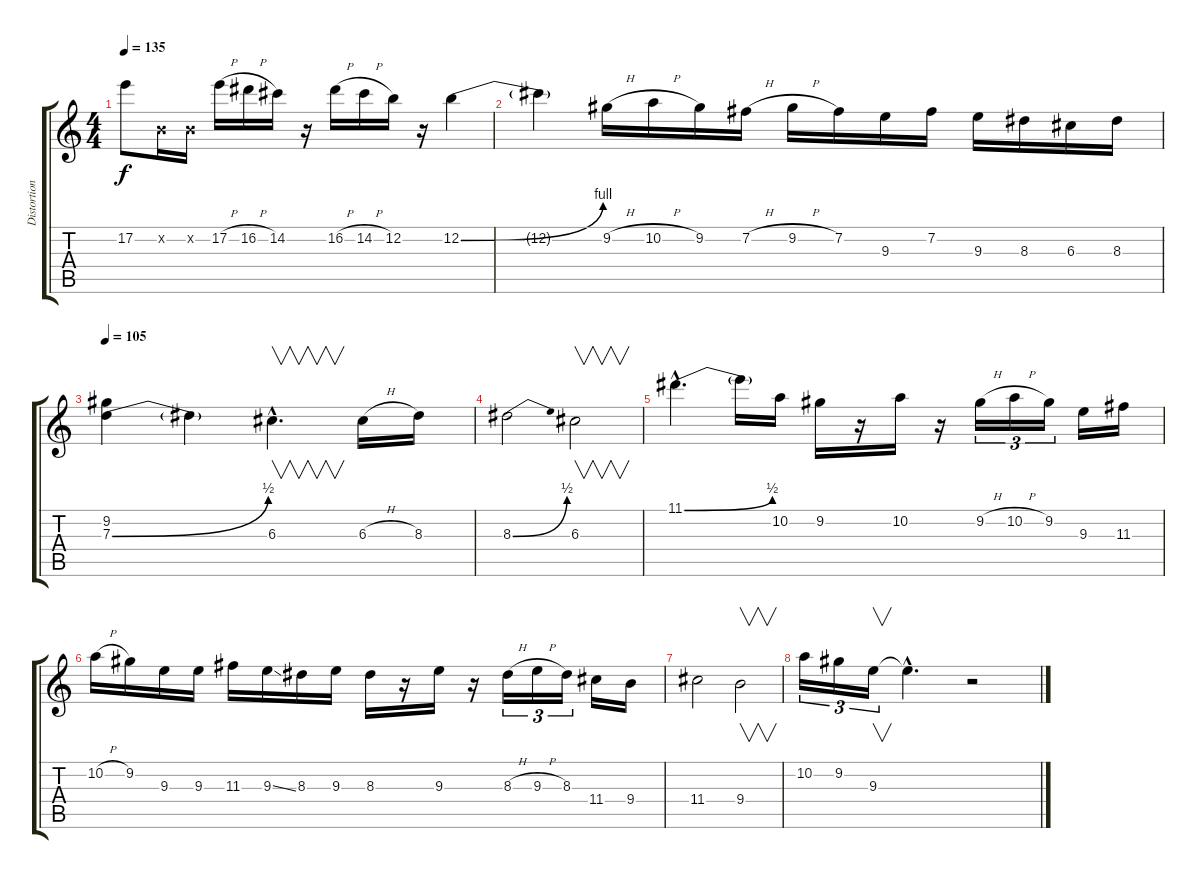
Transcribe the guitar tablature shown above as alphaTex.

\track ("Distortion II (lead)" "Distortion") {instrument distortionguitar}
\staff {score tabs}
\tuning (E4 B3 G3 D3 A2 E2) {hide}
\ts (4 4)
\tempo 135
\clef g2
\ks c
17.2.8{dy f} 0.2{x}.16 0.2{x}.16 17.2{h}.16 16.2{h}.16 14.2.16 r.16 16.2{h}.16 14.2{h}.16 12.2.16 r.16 12.2{be (bend 0 0 60 4)}.4 |
12.2{t}.4 9.2{h}.16 10.2{h}.16 9.2.16 7.2{h}.16 9.2{h}.16 7.2.16 9.3.16 7.2.16 9.3.16 8.3.16 6.3.16 8.3.16 |
\tempo 105
(9.2 7.3{be (bend 0 0 60 2)}).4 7.3{t}.4 6.3{hac}.4{v d} 6.3{h}.16 8.3.16 |
8.3{be (bend 0 0 60 2)}.2 6.3.2{v} |
11.1{be (bend 0 0 60 2) hac}.4{d} 11.1{t}.16 10.2.16 9.2.16 r.16 10.2.16 r.16 9.2{h}.16{tu (3 2)} 10.2{h}.16{tu (3 2)} 9.2.16{tu (3 2)} 9.3.16 11.3.16 |
10.2{h}.16 9.2.16 9.3.16 9.3.16 11.3.16 9.3{ss}.16 8.3.16 9.3.16 8.3.16 r.16 9.3.16 r.16 8.3{h}.16{tu (3 2)} 9.3{h}.16{tu (3 2)} 8.3.16{tu (3 2)} 11.4.16 9.4.16 |
11.4.2 9.4.2{v} |
10.2.16{tu (3 2)} 9.2.16{tu (3 2)} 9.3.16{v tu (3 2)} 9.3{hac t}.4{d} r.2
